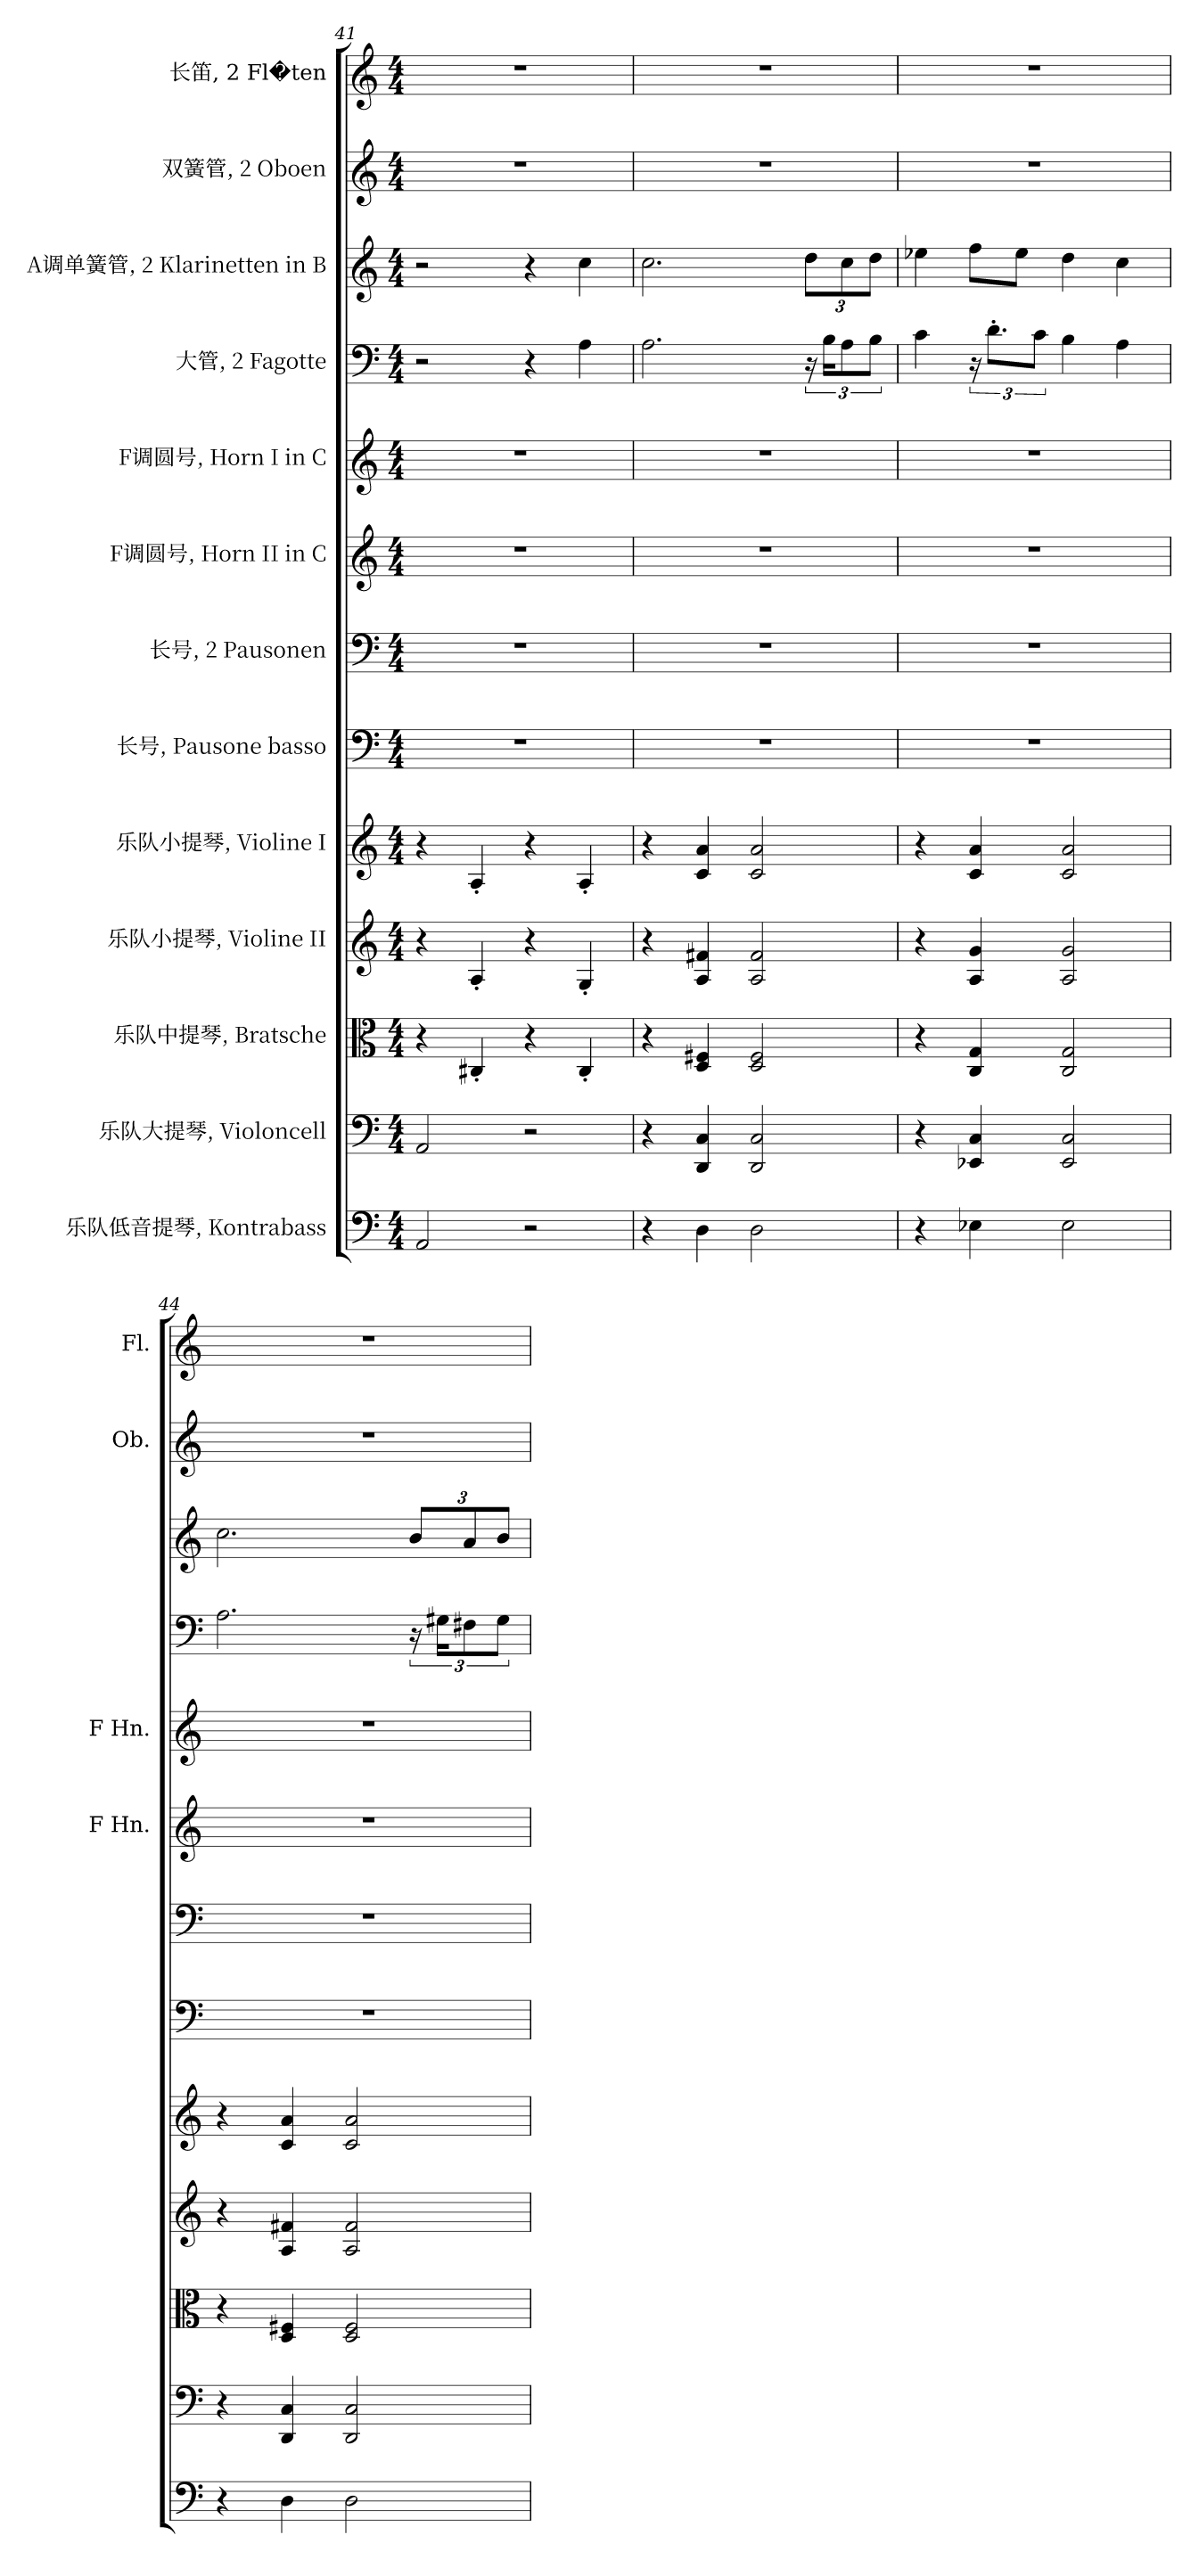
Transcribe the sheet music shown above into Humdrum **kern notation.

**kern	**kern	**kern	**kern	**kern	**kern	**kern	**kern	**kern	**kern	**kern	**kern	**kern
*part13	*part12	*part11	*part10	*part9	*part8	*part7	*part6	*part5	*part4	*part3	*part2	*part1
*staff13	*staff12	*staff11	*staff10	*staff9	*staff8	*staff7	*staff6	*staff5	*staff4	*staff3	*staff2	*staff1
*I"乐队低音提琴, Kontrabass	*I"乐队大提琴, Violoncell	*I"乐队中提琴, Bratsche	*I"乐队小提琴, Violine II	*I"乐队小提琴, Violine I	*I"长号, Pausone basso	*I"长号, 2 Pausonen	*I"F调圆号, Horn II in C	*I"F调圆号, Horn I in C	*I"大管, 2 Fagotte	*I"A调单簧管, 2 Klarinetten in B	*I"双簧管, 2 Oboen	*I"长笛, 2 Fl�ten
*	*	*	*	*	*	*	*I'F Hn.	*I'F Hn.	*	*	*I'Ob.	*I'Fl.
*clefF4	*clefF4	*clefC3	*clefG2	*clefG2	*clefF4	*clefF4	*clefG2	*clefG2	*clefF4	*clefG2	*clefG2	*clefG2
*ITrd7c12	*	*	*	*	*	*	*ITrd4c7	*ITrd4c7	*	*ITrd2c3	*	*
*k[]	*k[]	*k[]	*k[]	*k[]	*k[]	*k[]	*k[b-]	*k[b-]	*k[]	*k[f#c#g#]	*k[]	*k[]
*M4/4	*M4/4	*M4/4	*M4/4	*M4/4	*M4/4	*M4/4	*M4/4	*M4/4	*M4/4	*M4/4	*M4/4	*M4/4
=41	=41	=41	=41	=41	=41	=41	=41	=41	=41	=41	=41	=41
2AAA/	2AA/	4r	4r	4r	1r	1r	1r	1r	2r	2r	1r	1r
.	.	4C#X'/	4A'/	4A'/	.	.	.	.	.	.	.	.
2r	2r	4r	4r	4r	.	.	.	.	4r	4r	.	.
.	.	4C#'/	4G'/	4A'/	.	.	.	.	4A\	4a\	.	.
!!LO:PB:g=z
=42	=42	=42	=42	=42	=42	=42	=42	=42	=42	=42	=42	=42
4r	4r	4r	4r	4r	1r	1r	1r	1r	2.A\	2.a\	1r	1r
4DD\	4DD/ 4C/	4D/ 4F#X/	4A/ 4f#X/	4c/ 4a/	.	.	.	.	.	.	.	.
2DD\	2DD/ 2C/	2D/ 2F#/	2A/ 2f#/	2c/ 2a/	.	.	.	.	.	.	.	.
*	*	*	*	*	*	*	*	*	*	*Xbrackettup	*	*
.	.	.	.	.	.	.	.	.	24r	12b\L	.	.
.	.	.	.	.	.	.	.	.	24B\KL	.	.	.
.	.	.	.	.	.	.	.	.	12A\	12a\	.	.
.	.	.	.	.	.	.	.	.	12B\J	12b\J	.	.
=43	=43	=43	=43	=43	=43	=43	=43	=43	=43	=43	=43	=43
4r	4r	4r	4r	4r	1r	1r	1r	1r	4c\	4ccn\	1r	1r
4EE-X\	4EE-X/ 4C/	4C/ 4G/	4A/ 4g/	4c/ 4a/	.	.	.	.	24r	8dd\L	.	.
.	.	.	.	.	.	.	.	.	12.d'\L	.	.	.
.	.	.	.	.	.	.	.	.	.	8cc\J	.	.
.	.	.	.	.	.	.	.	.	12c\J	.	.	.
2EE-\	2EE-/ 2C/	2C/ 2G/	2A/ 2g/	2c/ 2a/	.	.	.	.	4B\	4b\	.	.
.	.	.	.	.	.	.	.	.	4A\	4a\	.	.
=44	=44	=44	=44	=44	=44	=44	=44	=44	=44	=44	=44	=44
4r	4r	4r	4r	4r	1r	1r	1r	1r	2.A\	2.a\	1r	1r
4DD\	4DD/ 4C/	4D/ 4F#X/	4A/ 4f#X/	4c/ 4a/	.	.	.	.	.	.	.	.
2DD\	2DD/ 2C/	2D/ 2F#/	2A/ 2f#/	2c/ 2a/	.	.	.	.	.	.	.	.
.	.	.	.	.	.	.	.	.	24r	12g#/L	.	.
.	.	.	.	.	.	.	.	.	24G#X\KL	.	.	.
.	.	.	.	.	.	.	.	.	12F#X\	12f#/	.	.
.	.	.	.	.	.	.	.	.	12G#\J	12g#/J	.	.
=	=	=	=	=	=	=	=	=	=	=	=	=
*-	*-	*-	*-	*-	*-	*-	*-	*-	*-	*-	*-	*-
